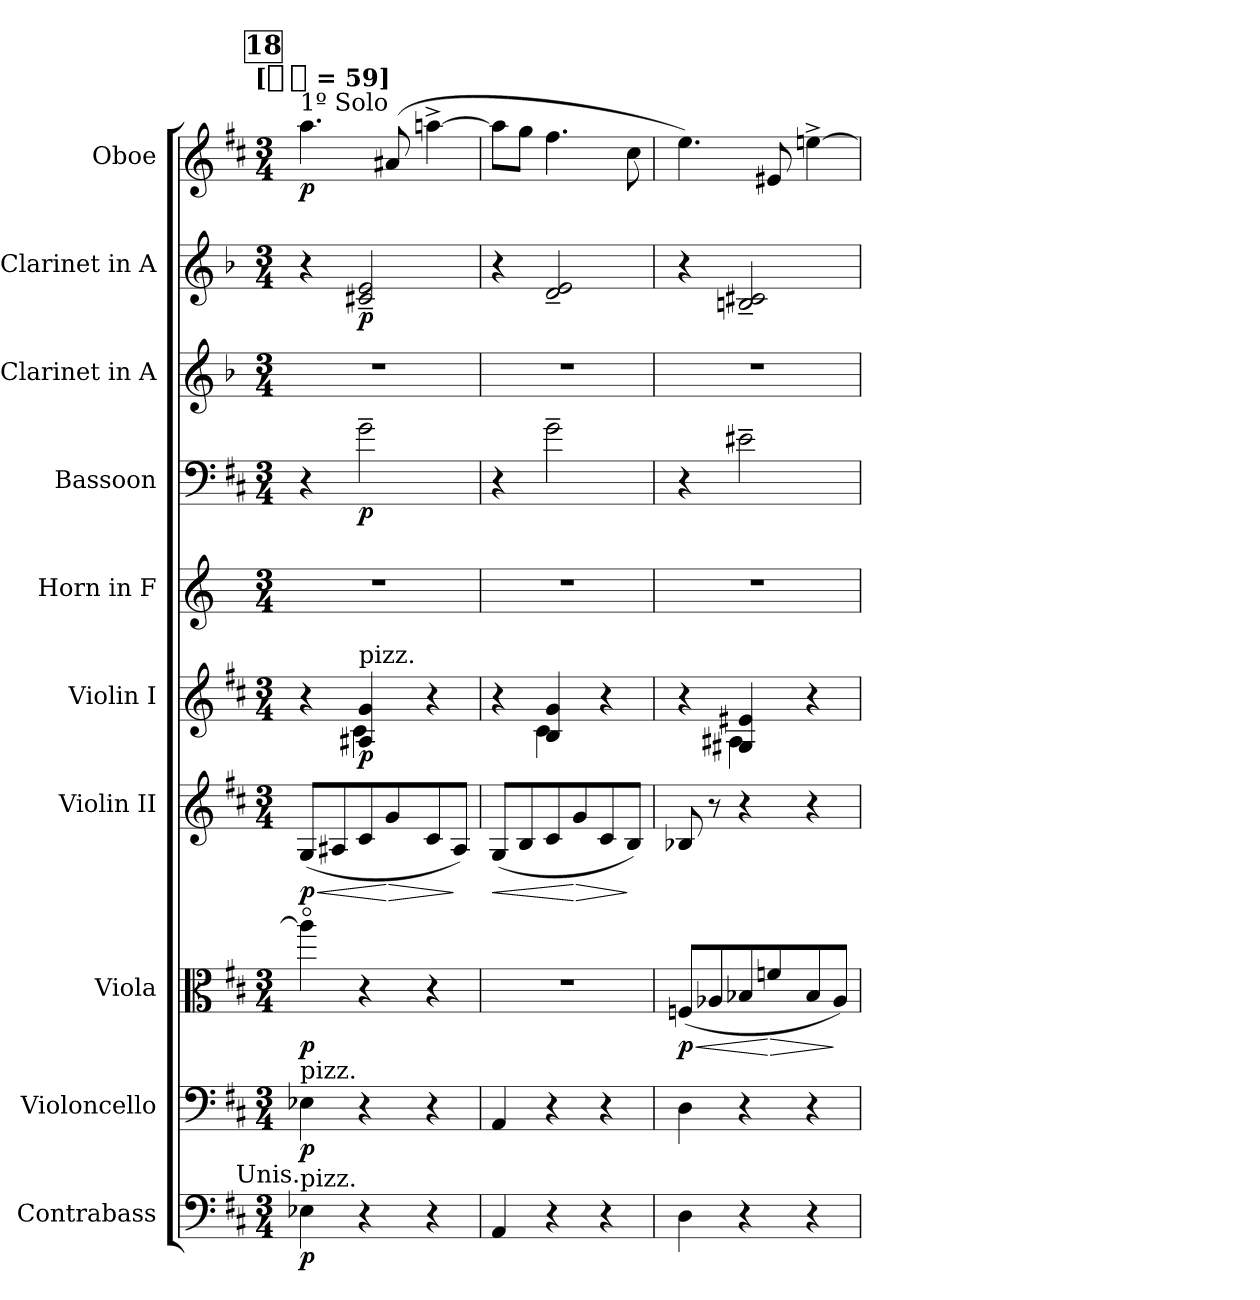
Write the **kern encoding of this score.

**kern	**dynam	**kern	**dynam	**kern	**dynam	**kern	**dynam	**kern	**dynam	**kern	**kern	**dynam	**kern	**kern	**dynam	**kern	**dynam
*part10	*part10	*part9	*part9	*part8	*part8	*part7	*part7	*part6	*part6	*part5	*part4	*part4	*part3	*part2	*part2	*part1	*part1
*staff10	*staff10	*staff9	*staff9	*staff8	*staff8	*staff7	*staff7	*staff6	*staff6	*staff5	*staff4	*staff4	*staff3	*staff2	*staff2	*staff1	*staff1
*I"Contrabass	*	*I"Violoncello	*	*I"Viola	*	*I"Violin II	*	*I"Violin I	*	*I"Horn in F	*I"Bassoon	*	*I"Clarinet in A	*I"Clarinet in A	*	*I"Oboe	*
*I'Cb.	*	*I'Vc.	*	*I'Vla.	*	*I'Vln. II	*	*I'Vln. I	*	*I'Hn.	*I'Bsn.	*	*I'Cl.	*I'Cl.	*	*I'Ob.	*
*clefF4	*	*clefF4	*	*clefC3	*	*clefG2	*	*clefG2	*	*clefG2	*clefF4	*	*clefG2	*clefG2	*	*clefG2	*
*ITrd7c12	*	*	*	*	*	*	*	*	*	*ITrd4c7	*	*	*ITrd2c3	*ITrd2c3	*	*	*
*k[f#c#]	*	*k[f#c#]	*	*k[f#c#]	*	*k[f#c#]	*	*k[f#c#]	*	*	*k[f#c#]	*	*k[f#c#]	*k[f#c#]	*	*k[f#c#]	*
*D:	*	*D:	*	*D:	*	*D:	*	*D:	*	*	*D:	*	*D:	*D:	*	*D:	*
!!LO:TX:omd:t=[[half-dot] = 59]
*M3/4	*	*M3/4	*	*M3/4	*	*M3/4	*	*M3/4	*	*M3/4	*M3/4	*	*M3/4	*M3/4	*	*M3/4	*
*MM177	*	*MM177	*	*MM177	*	*MM177	*	*MM177	*	*MM177	*MM177	*	*MM177	*MM177	*	*MM177	*
!!LO:REH:place=s1:t=18
=148	=148	=148	=148	=148	=148	=148	=148	=148	=148	=148	=148	=148	=148	=148	=148	=148	=148
!	!	!	!	!	!	!	!	!	!	!	!	!	!	!	!	!LO:TX:a:t=1º Solo	!
!	!	!	!	!	!	!	!	!LO:TX:a:t=Div.	!	!	!	!	!	!	!	!	!
!	!	!LO:TX:a:t=pizz.	!	!	!	!	!	!	!	!	!	!	!	!	!	!	!
!LO:TX:a:rj:t=Unis.	!	!	!	!	!	!	!	!	!	!	!	!	!	!	!	!	!
!LO:TX:a:t=pizz.	!	!	!	!	!	!	!	!	!	!	!	!	!	!	!	!	!
!	!	!	!	!	!	!	!LO:HP:b	!	!	!	!	!	!	!	!	!	!
*	*	*	*	*	*	*	*	*^	*	*	*	*	*	*	*	*	*
4EE-X"	p	4E-X"	p	4aano]	p	(8GL	< p	4r	4ryy	.	4%3r	4r	.	4%3r	4r	.	4.aa	p
.	.	.	.	.	.	8A#X	.	.	.	.	.	.	.	.	.	.	.	.
!	!	!	!	!	!	!	!	!LO:TX:a:t=pizz.	!	!	!	!	!	!	!	!	!	!
4r	.	4r	.	4r	.	8c#	.	4A#X" 4g"	4c#"	p	.	2g~	p	.	2A#X~> 2c#~>	p	.	.
!	!	!	!	!	!	!	!LO:HP:n=1:b	!	!	!	!	!	!	!	!	!	!	!
.	.	.	.	.	.	8g	[ >	.	.	.	.	.	.	.	.	.	(8a#X	.
4r	.	4r	.	4r	.	8c#	.	4r	4ryy	.	.	.	.	.	.	.	[4aan^	.
.	.	.	.	.	.	8A#J)	]	.	.	.	.	.	.	.	.	.	.	.
=149	=149	=149	=149	=149	=149	=149	=149	=149	=149	=149	=149	=149	=149	=149	=149	=149	=149	=149
!	!	!	!	!	!	!	!LO:HP:b	!	!	!	!	!	!	!	!	!	!	!
4AAA	.	4AA	.	4%3r	.	(8GL	<	4r	4ryy	.	4%3r	4r	.	4%3r	4r	.	8aaL]	.
.	.	.	.	.	.	8B	.	.	.	.	.	.	.	.	.	.	8ggJ	.
4r	.	4r	.	.	.	8c#	.	4B" 4g"	4c#"	.	.	2g~	.	.	2B~> 2c#~>	.	4.ff#	.
!	!	!	!	!	!	!	!LO:HP:n=1:b	!	!	!	!	!	!	!	!	!	!	!
.	.	.	.	.	.	8g	[ >	.	.	.	.	.	.	.	.	.	.	.
4r	.	4r	.	.	.	8c#	.	4r	4ryy	.	.	.	.	.	.	.	.	.
.	.	.	.	.	.	8BJ)	]	.	.	.	.	.	.	.	.	.	8cc#	.
=150	=150	=150	=150	=150	=150	=150	=150	=150	=150	=150	=150	=150	=150	=150	=150	=150	=150	=150
!	!	!	!	!	!LO:HP:b	!	!	!	!	!	!	!	!	!	!	!	!	!
4DD"	.	4D"	.	(8FnL	< p	8B-X	.	4r	4ryy	.	4%3r	4r	.	4%3r	4r	.	4.ee)	.
.	.	.	.	8A-X	.	8r	.	.	.	.	.	.	.	.	.	.	.	.
4r	.	4r	.	8B-X	.	4r	.	4G#X" 4e#X"	4A#X"	.	.	2e#X~	.	.	2G#X~> 2A#X~>	.	.	.
!	!	!	!	!	!LO:HP:n=1:b	!	!	!	!	!	!	!	!	!	!	!	!	!
.	.	.	.	8fn	[ >	.	.	.	.	.	.	.	.	.	.	.	8e#X	.
4r	.	4r	.	8B-	.	4r	.	4r	4ryy	.	.	.	.	.	.	.	[4een^	.
.	.	.	.	8A-J)	]	.	.	.	.	.	.	.	.	.	.	.	.	.
*	*	*	*	*	*	*	*	*v	*v	*	*	*	*	*	*	*	*	*
=	=	=	=	=	=	=	=	=	=	=	=	=	=	=	=	=	=
*-	*-	*-	*-	*-	*-	*-	*-	*-	*-	*-	*-	*-	*-	*-	*-	*-	*-
